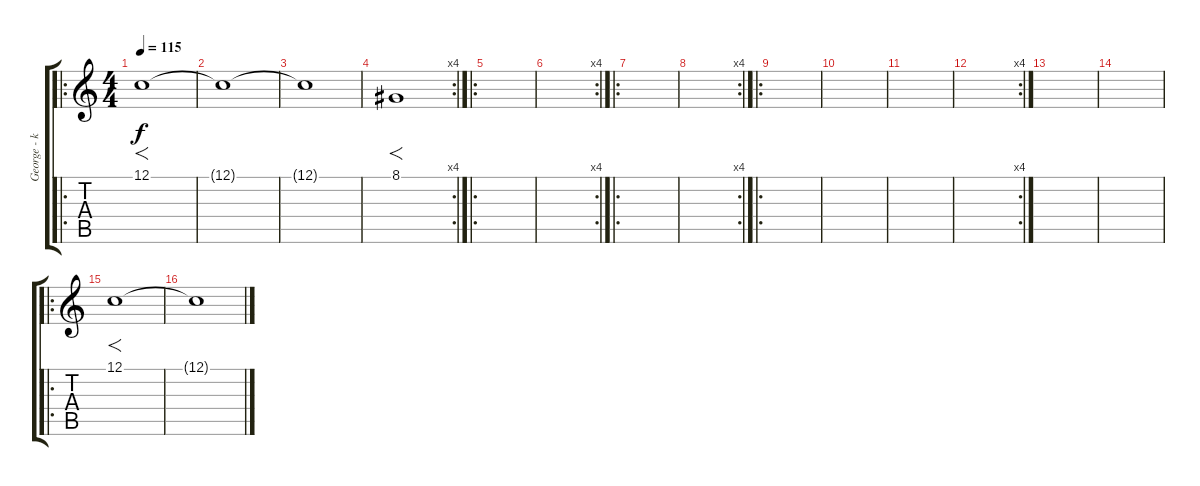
\track ("George - kbrd" "George - k") {instrument pad4choir}
\staff {score tabs}
\tuning (C4 G3 Eb3 Bb2 F2 C2) {hide}
\ro
\ts (4 4)
\tempo 115
\clef g2
\ks c
12.1.1{f dy f} |
12.1{t}.1 |
12.1{t}.1 |
\rc 4
8.1.1{f} |
\ro
|
\rc 4
|
\ro
|
\rc 4
|
\ro
|
|
|
\rc 4
|
|
|
\ro
12.1.1{f} |
12.1{t}.1
